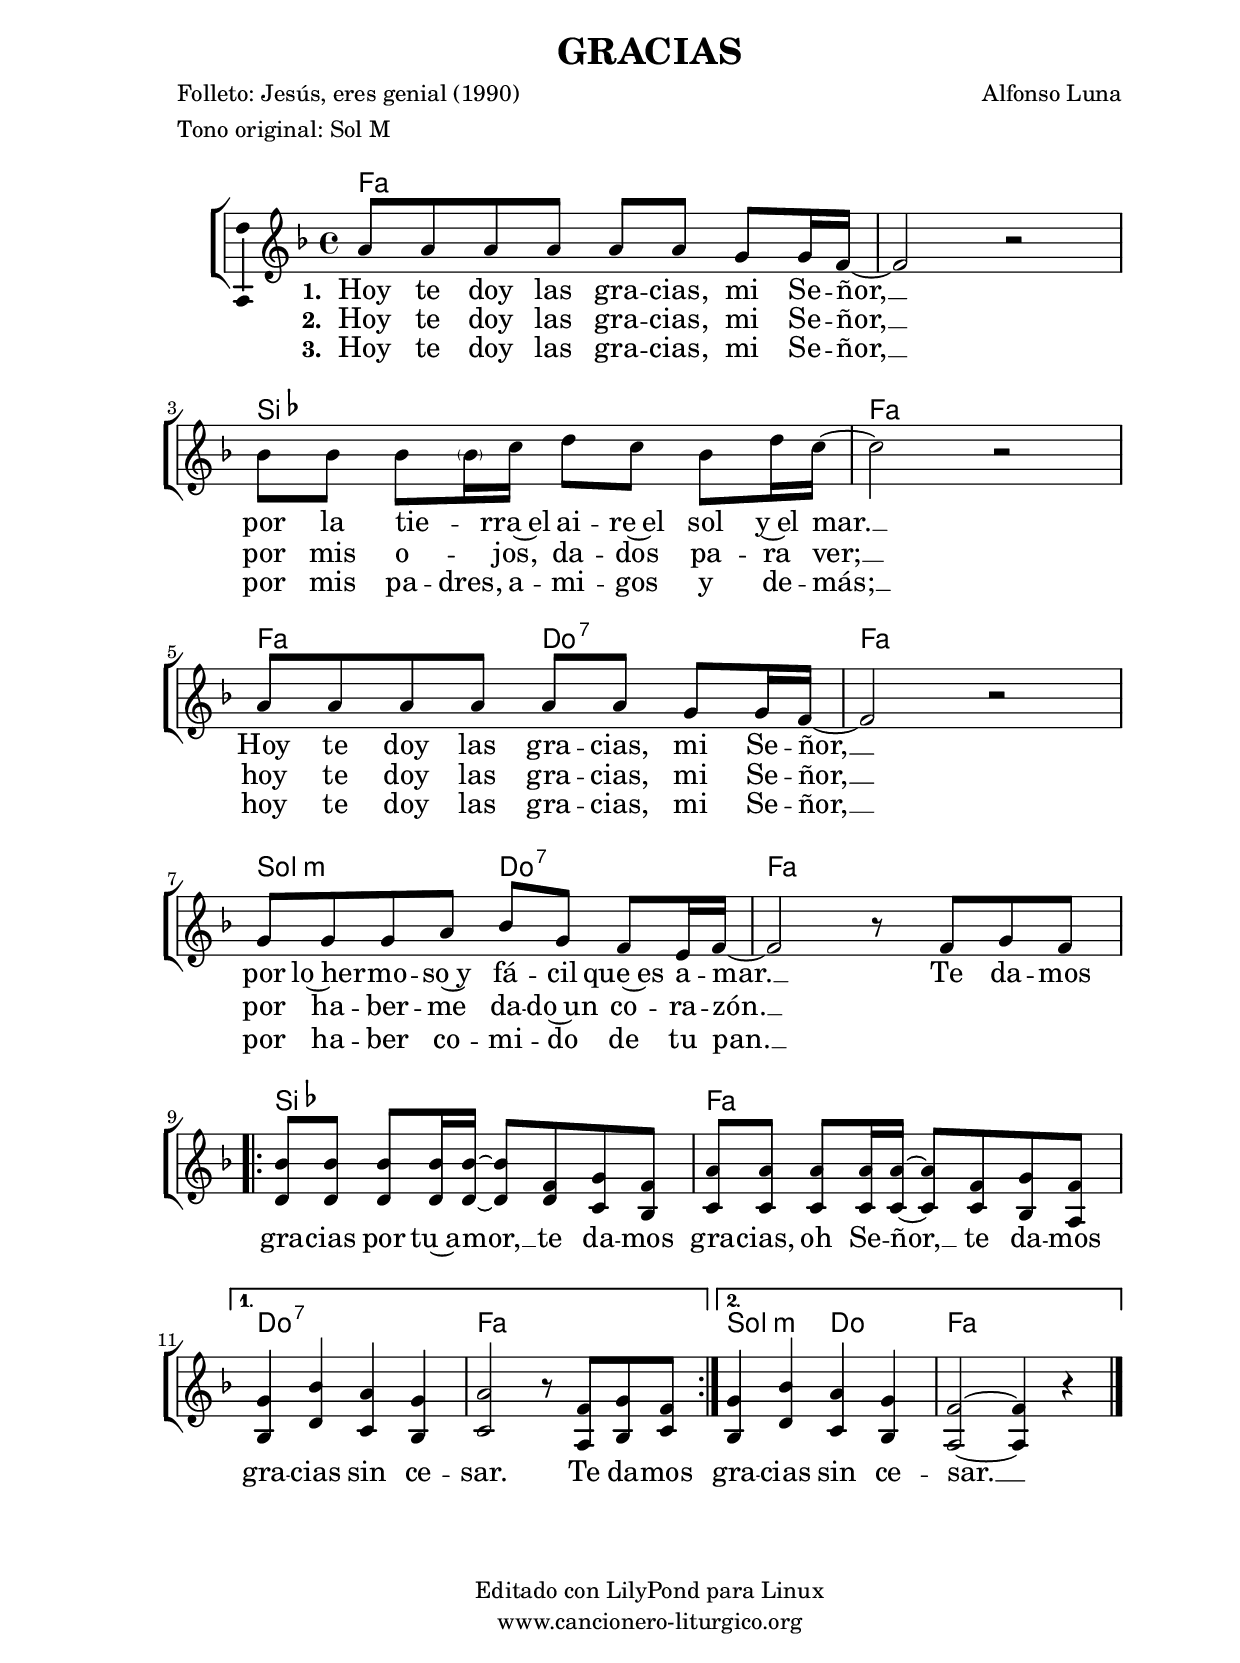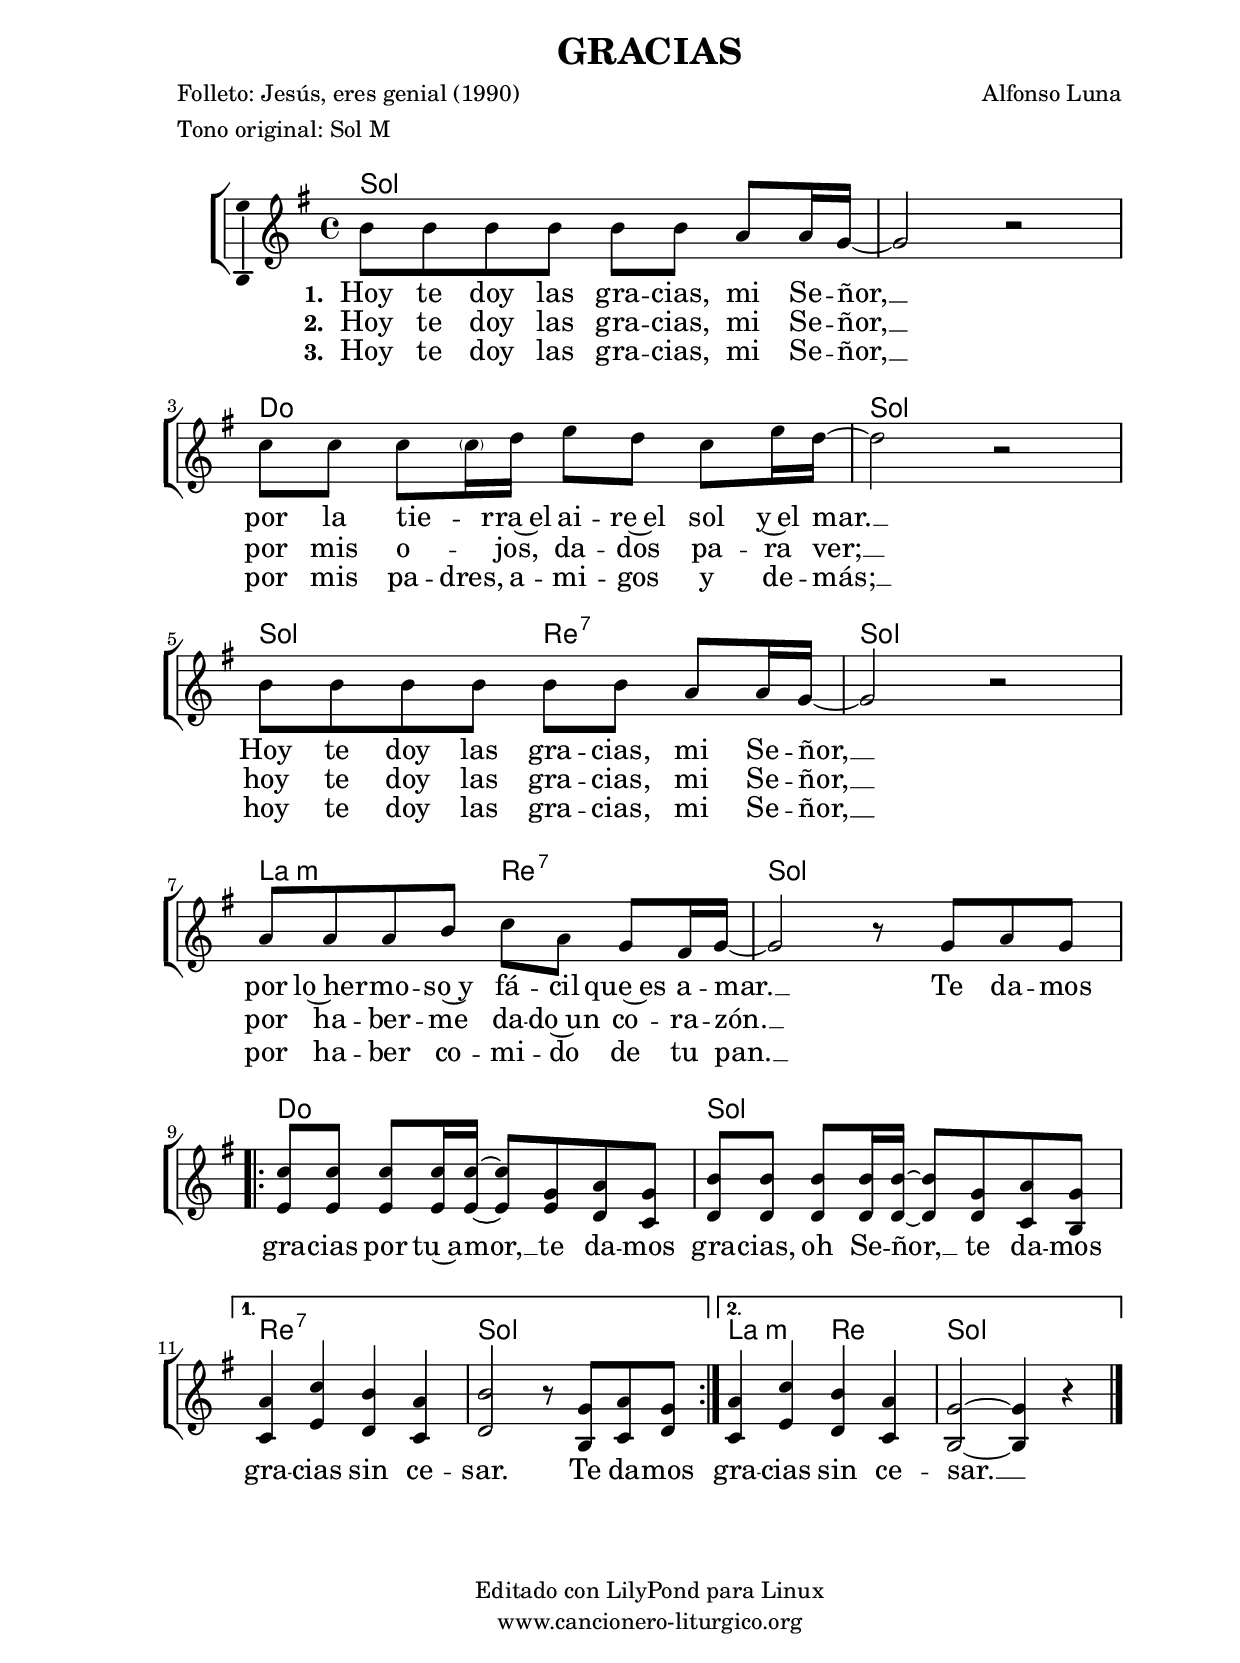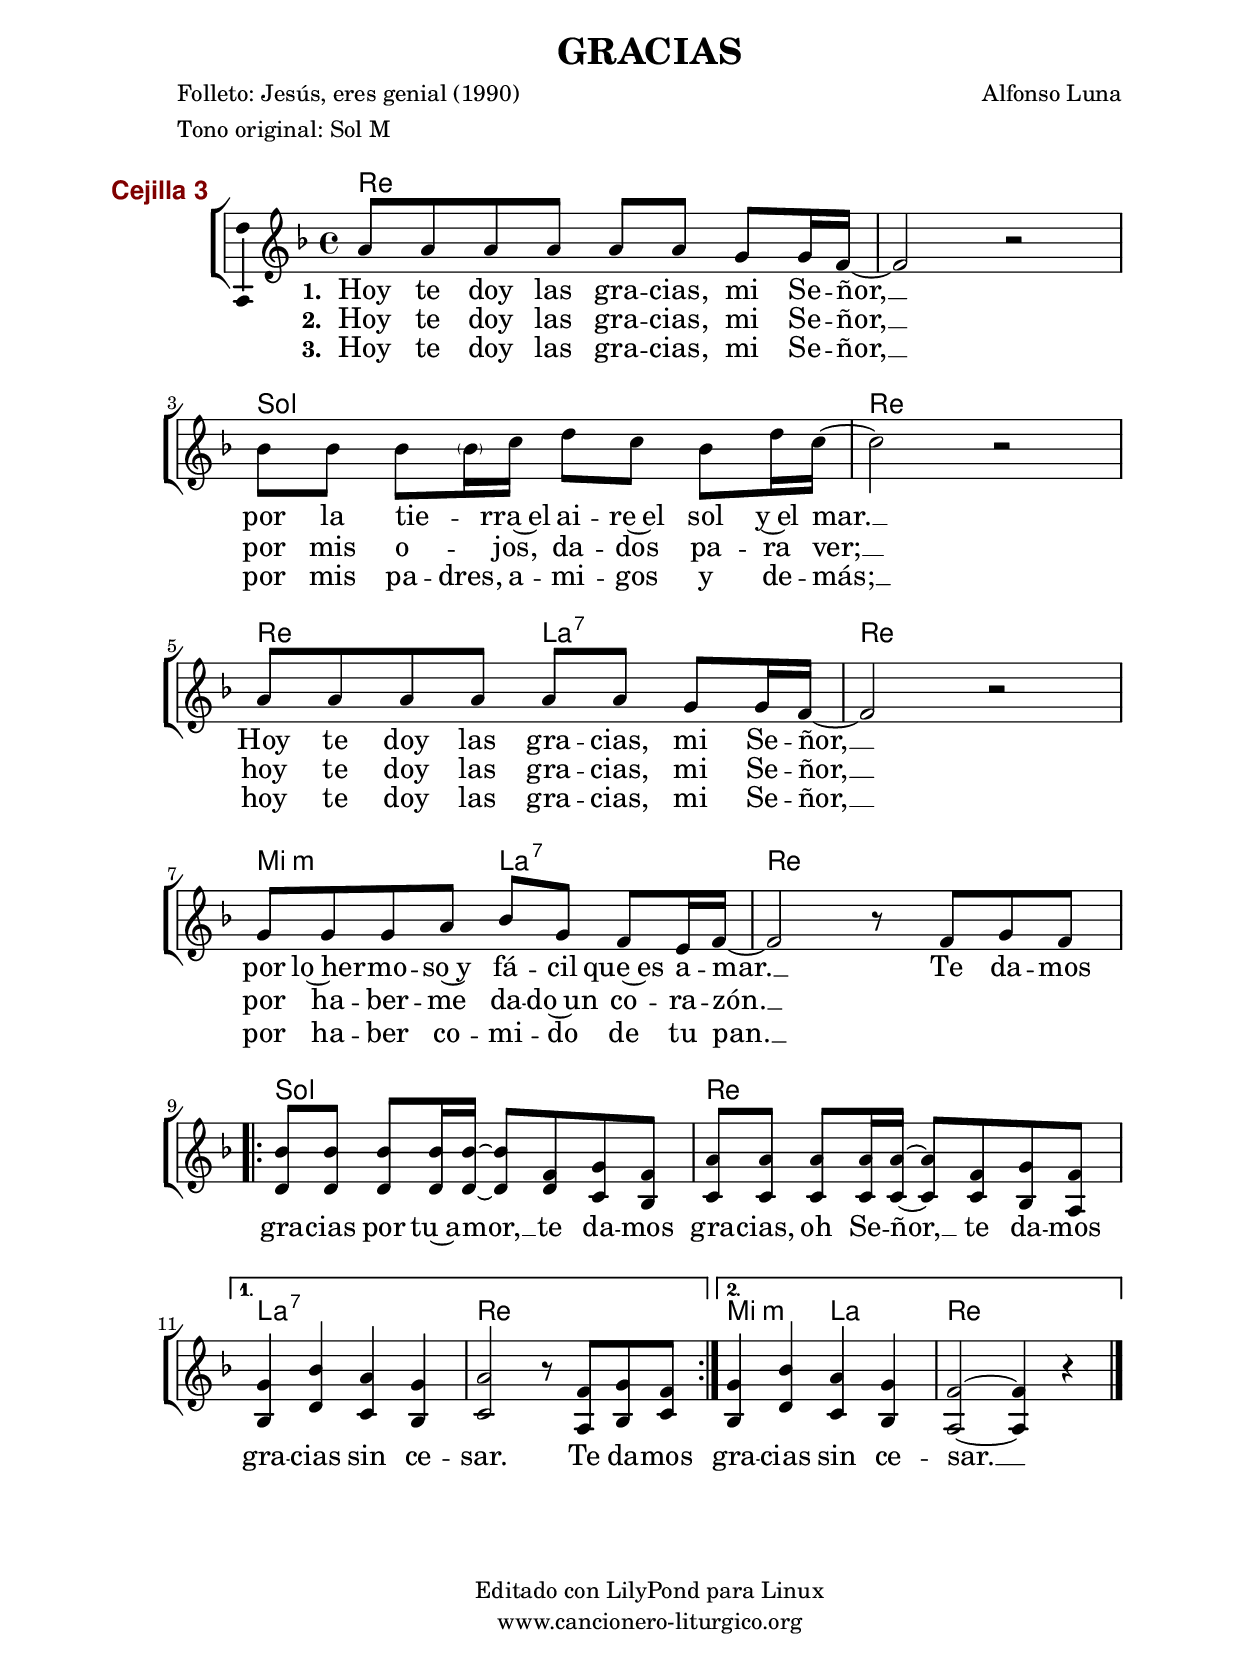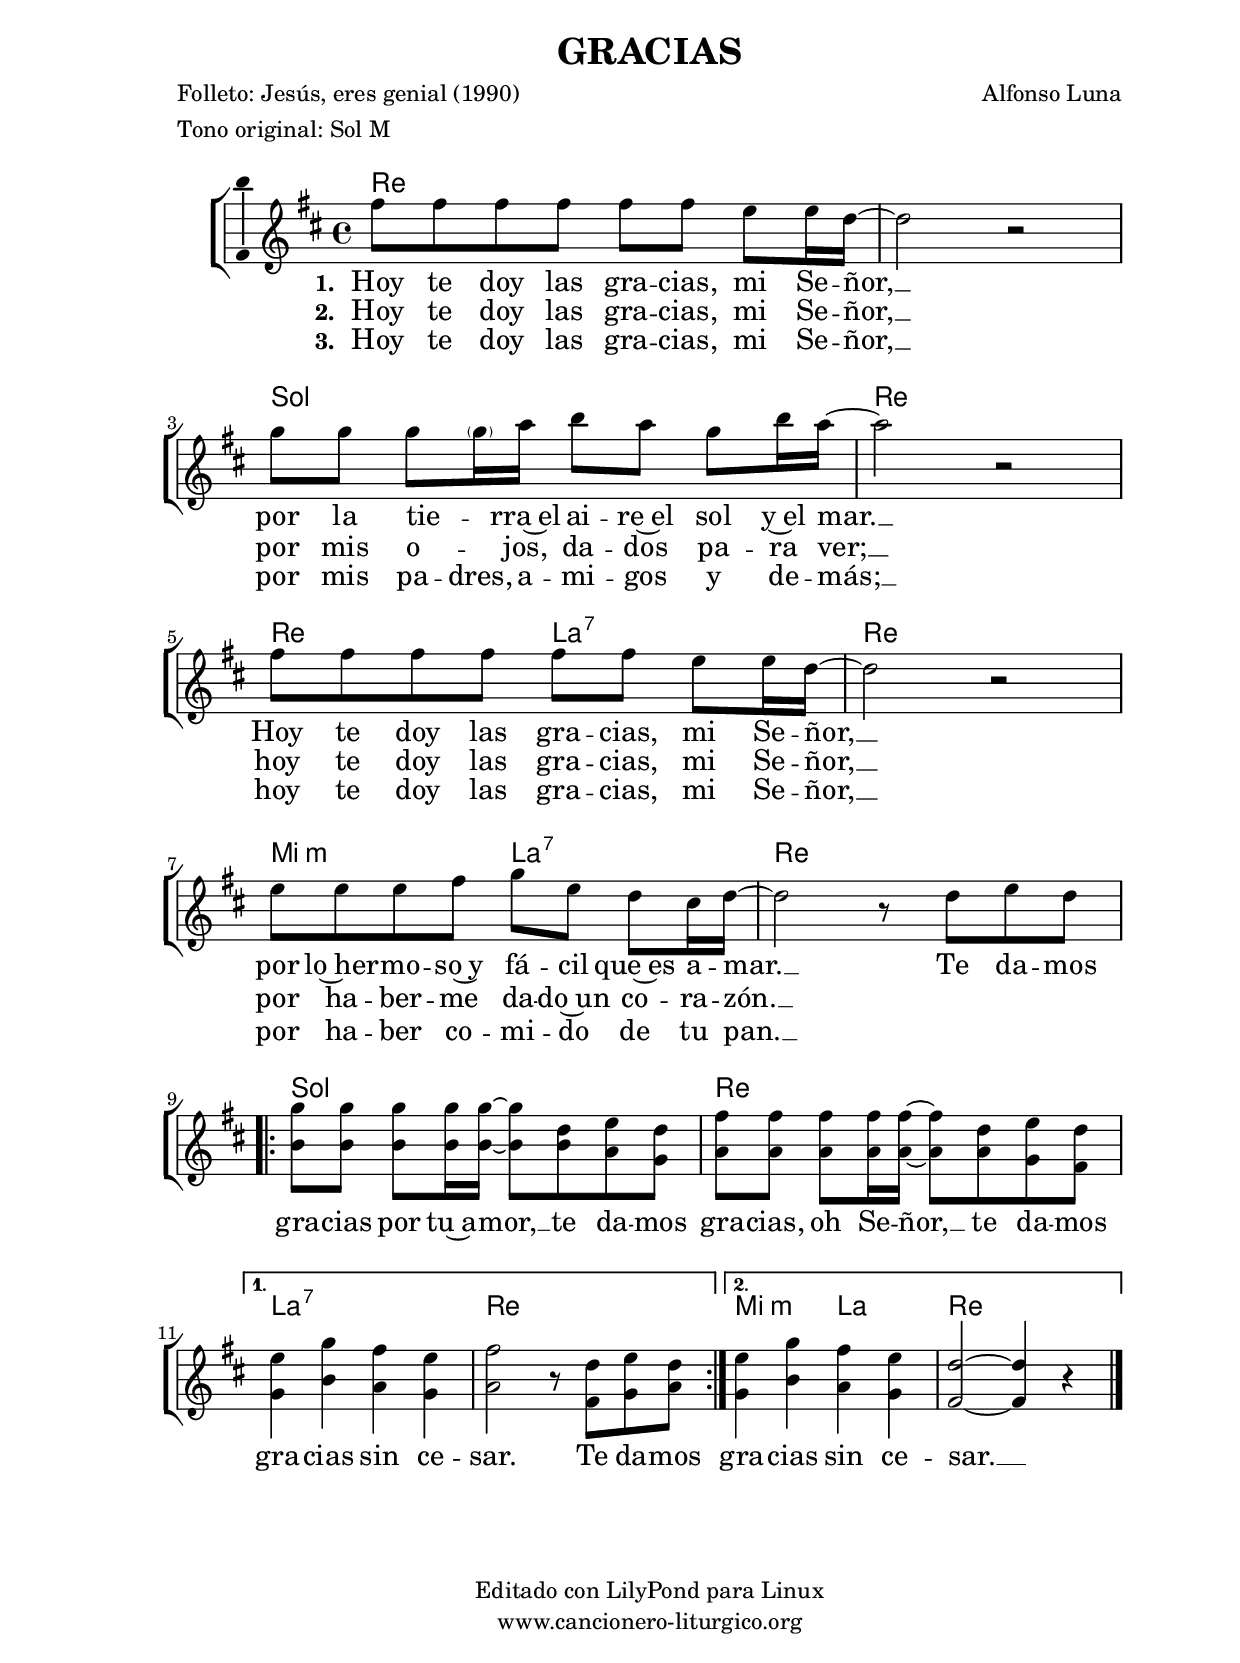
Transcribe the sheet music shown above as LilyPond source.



%versión de lilypond para la que se ha escrito esta partitura:
\version "2.16.0"

	%Tamaño papel
	#(set-default-paper-size "a4")
	%Tamaño partitura
	#(set-global-staff-size 20)
	%No responde al pulsar sobre una nota
	#(ly:set-option 'point-and-click #f)

%parámetros del encabezamiento:
\header {
	title = "GRACIAS"
	subtitle = ""
	composer = "Alfonso Luna"
	poet = "Folleto: Jesús, eres genial (1990)"
	meter = "Tono original: Sol M"
	arranger = ""
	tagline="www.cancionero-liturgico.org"
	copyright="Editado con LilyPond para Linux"
	tiempo = ""
	usos = "Gracias, Salida"
	letra = ""
	}

%parámetros asociados al papel:
\paper  {
	oddHeaderMarkup = \markup {\fill-line { \on-the-fly #not-first-page \fromproperty #'header:title \on-the-fly #not-first-page \fromproperty #'header:composer }}
	evenHeaderMarkup = \markup {\fill-line { \fromproperty #'header:composer \fromproperty #'header:title }}
	#(set-paper-size "a4")
	print-page-number = ##f
	first-page-number = 1
	print-first-page-number = ##f
%	head-separation = 3.0 \cm
	top-margin = 2.0 \cm
	bottom-margin = 0.5\cm
%%%	bottom-margin = -1.0\cm
	left-margin = 3.0 \cm
	line-width = 16.0 \cm 
	indent = 8\mm
	interscoreline = 2.\mm
	between-system-space = 15\mm
%	para que las partituras no llenen la hoja:
	ragged-bottom = ##t
%	idem para la última hoja:
	ragged-last-bottom = ##f
%	para que las partituras llenen el ancho del papel:
	ragged-last = ##f
	after-title-space = 2.5 \cm
%page-count=1
%system-count=8

	%Flexible Vertical Spacing
%	markup-markup-spacing =
%	#'((basic-distance . 15) (minimum-distance . 15) (padding . 3))
	markup-system-spacing =
	#'((basic-distance . 15) (minimum-distance . 15) (padding . 3))
	system-system-spacing =
	#'((basic-distance . 15) (minimum-distance . 15) (padding . 3))
	score-system-spacing =
	#'((basic-distance . 15) (minimum-distance . 15) (padding . 5))
%	top-system-spacing = % header
%	#'((basic-distance . 8) (minimum-distance . 0) (padding . 0))
%	top-markup-spacing =
%	#'((basic-distance . 20) (minimum-distance . 20) (padding . 0))
	last-bottom-spacing = % footer
	#'((basic-distance . 5) (minimum-distance . 5) (padding . 0))
%	score-markup-spacing =
%	#'((basic-distance . 16) (minimum-distance . 13) (padding . 0))

	}


%parámetros que afectan a toda la partitura:
global =  {
	%clave de sol (G):
	\clef G
	%armadura:
	\transpose g f
	\key g \major
	\tempo 4=100
	\set Score.tempoHideNote = ##t
	}


acordes = {
	\italianChords
	\chordmode {
	\transpose g f
{

g2 s g s c s g s g d:7 g s a:m d:7 g s

\repeat volta 2 {
c2 s g s
}

\alternative {
{
d2:7 s g s
}
{
a2:m d g s
}
}

	}
	}
}



melodia = 
	\transpose g f
{
\time 4/4

\relative c''{

b8 b b b b b a a16 g~
g2 r2
c8 c c \parenthesize c16 d e8 d c e16 d~
d2 r2
b8 b b b b b a a16 g~
g2 r2
a8 a a b c a g fis16 g~
g2 r8 g8 a g

\repeat volta 2 {
<<
{
c8 c c c16 c~c8 g a g
b8 b b b16 b~b8 g a g
}
{
e8 e e e16 e~e8 e d c
d8 d d d16 d~d8 d c b
}
>>
}

\alternative {
{
<<
{
a'4 c b a
b2 r8 g8 a g
}
{
c,4 e d c
d2 r8 b8 c d
}
>>
}
{
<<
{
a'4 c b a
g2~g4 r4
}
{
c,4 e d c
b2~b4 r4
}
>>
}
}

\bar "|."

}
}


texto = \lyricmode {
\set stanza =#"1. " Hoy te doy las gra -- cias, mi Se -- ñor, __
por la tie -- _ rra~el ai -- re~el sol y~el mar. __
Hoy te doy las gra -- cias, mi Se -- ñor, __
por lo~her -- mo -- so~y fá -- cil que~es a -- mar. __

Te da -- mos gra -- cias por tu~a -- mor, __
te da -- mos gra -- cias, oh Se -- ñor, __
te da -- mos
gra -- cias sin ce -- sar.
Te da -- mos
gra -- cias sin ce -- sar. __

}

textodos = \lyricmode {
\set stanza =#"2. " Hoy te doy las gra -- cias, mi Se -- ñor, __
por mis o -- _ jos, da -- dos pa -- ra ver; __
hoy te doy las gra -- cias, mi Se -- ñor, __
por ha -- ber -- me da -- do~un co -- ra -- zón. __

}

textotres = \lyricmode {
\set stanza =#"3. " Hoy te doy las gra -- cias, mi Se -- ñor, __
por mis pa -- dres, a -- mi -- gos y de -- más; __
hoy te doy las gra -- cias, mi Se -- ñor, __
por ha -- ber co -- mi -- do de tu pan. __

}


acordesStaff = \context ChordNames = acordesStaff <<
	\set chordChanges = ##t
	\acordes
	>>


%%%%%%%%%%%%%%%%%%%%%%%%%%%%%%%%%%% CEJILLA %%%%%%%%%%%%%%%%%%%%%%%%%%%%%%%%%%%
acordescejilla = {
%%%	\override ChordNames.ChordName #'font-size = #-1
%%%	\override ChordNames.ChordName #'font-series = #'bold
	\transpose f d {
		\acordes
		}
	}

acordescejillaStaff = \context ChordNames = acordescejillaStaff <<
	\set Staff.instrumentName = \markup \with-color #darkred \larger \bold \sans "Cejilla 3"
	\set chordChanges = ##t
	\acordescejilla
	>>
%%%%%%%%%%%%%%%%%%%%%%%%%%%%%%%%%%% CEJILLA %%%%%%%%%%%%%%%%%%%%%%%%%%%%%%%%%%%


vozStaff = \context Voice = vozStaff
\with {\consists "Ambitus_engraver"}
<<
%	\set Staff.instrumentName = ""
%	\set Staff.shortInstrumentName = ""
%	\set Staff.midiInstrument = #"clarinet"
%	\set Staff.midiInstrument = #"cello"
	\set Staff.midiInstrument = #"flute"
%	\set Staff.midiInstrument = #"electric guitar (jazz)"
%	\set Staff.midiInstrument = #"english horn"
%	\set Staff.midiInstrument = #"violin"
%	\set Staff.midiInstrument = #"glockenspiel"
	\set Staff.midiMinimumVolume = #0.7
	\set Staff.midiMaximumVolume = #0.9
	\global
	\melodia
	>>


textoStaff = \context Lyrics = textoStaff <<
	\lyricsto vozStaff \texto
	>>

textodosStaff = \context Lyrics = textodosStaff <<
	\lyricsto vozStaff \textodos
	>>

textotresStaff = \context Lyrics = textotresStaff <<
	\lyricsto vozStaff \textotres
	>>


\book {
	\score {
		\context ChoirStaff {
			\override StaffGroup.SystemStartBracket #'collapse-height = #1
			\override Score.SystemStartBar #'collapse-height = #1
			<<
			\acordesStaff
			\vozStaff
			\textoStaff
			\textodosStaff
			\textotresStaff
			>>
			}
		\layout {
	    		\context {
				\Lyrics
				\override LyricText #'font-size = #2
				}
	   		 \context {
				\Score
				\override StaffSymbol #'staff-space = #(magstep +3)
				}
			}
		}
	\score {
		\unfoldRepeats
		\context ChoirStaff {
			<<
			\acordesStaff
			\vozStaff
			>>
			}
		\midi {
	  		\context {
	  			\Score
				tempoWholesPerMinute = #(ly:make-moment 70 4)
				}
			}
		}
	}


%Partitura para guitarra
#(define output-suffix "G")
\book {
	\score {
		\context ChoirStaff {
			\override StaffGroup.SystemStartBracket #'collapse-height = #1
			\override Score.SystemStartBar #'collapse-height = #1
			<<
			\acordescejillaStaff
			\vozStaff
			\textoStaff
			\textodosStaff
			\textotresStaff
			>>
			}
		\layout {
%%%%%%%%%%%%%%%%%%%%%%%%%%%%%%%%%%% CEJILLA %%%%%%%%%%%%%%%%%%%%%%%%%%%%%%%%%%%
			\context {
				\ChordNames \consists Instrument_name_engraver
				}
%%%%%%%%%%%%%%%%%%%%%%%%%%%%%%%%%%% CEJILLA %%%%%%%%%%%%%%%%%%%%%%%%%%%%%%%%%%%
	    		\context {
				\Lyrics
				\override LyricText #'font-size = #2
				}
	   		 \context {
				\Score
				\override StaffSymbol #'staff-space = #(magstep +3)
				}
			}
		}
	}


#(define output-suffix "C")
\book {
	\score {
		\context ChoirStaff {
			\override StaffGroup.SystemStartBracket #'collapse-height = #1
			\override Score.SystemStartBar #'collapse-height = #1
\transpose c d
			<<
			\acordesStaff
			\vozStaff
			\textoStaff
			\textodosStaff
			\textotresStaff
			>>
			}
		\layout {
	    		\context {
				\Lyrics
				\override LyricText #'font-size = #2
				}
	   		 \context {
				\Score
				\override StaffSymbol #'staff-space = #(magstep +3)
				}
			}
		}
	}


#(define output-suffix "S")
\book {
	\score {
		\context ChoirStaff {
			\override StaffGroup.SystemStartBracket #'collapse-height = #1
			\override Score.SystemStartBar #'collapse-height = #1
\transpose c a
			<<
			\acordesStaff
			\vozStaff
			\textoStaff
			\textodosStaff
			\textotresStaff
			>>
			}
		\layout {
	    		\context {
				\Lyrics
				\override LyricText #'font-size = #2
				}
	   		 \context {
				\Score
				\override StaffSymbol #'staff-space = #(magstep +3)
				}
			}
		}
	}


